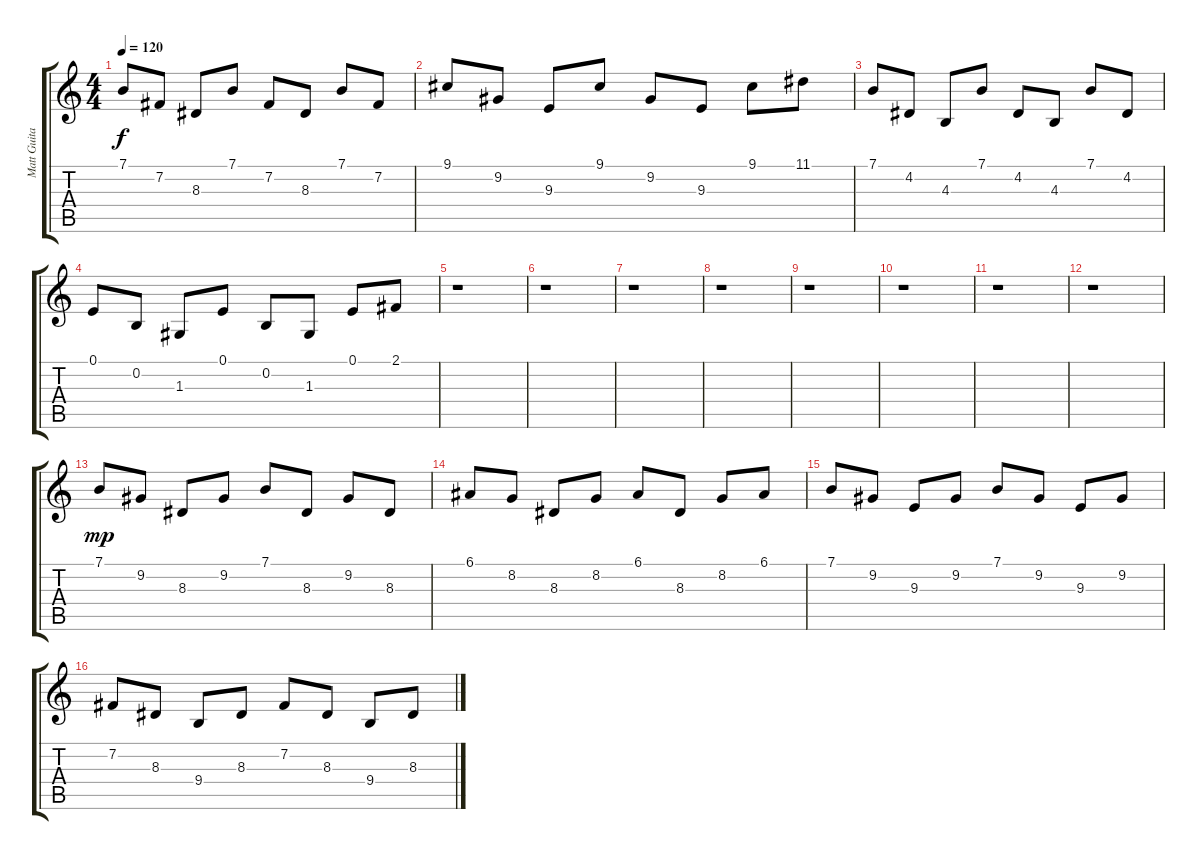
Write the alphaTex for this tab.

\track ("Matt Guitar Clean" "Matt Guita") {instrument acousticgrandpiano}
\staff {score tabs}
\tuning (E4 B3 G3 D3 A2 E2) {hide}
\ts (4 4)
\tempo 120
\clef g2
\ks c
7.1.8{dy f} 7.2.8 8.3.8 7.1.8 7.2.8 8.3.8 7.1.8 7.2.8 |
9.1.8 9.2.8 9.3.8 9.1.8 9.2.8 9.3.8 9.1.8 11.1.8 |
7.1.8 4.2.8 4.3.8 7.1.8 4.2.8 4.3.8 7.1.8 4.2.8 |
0.1.8 0.2.8 1.3.8 0.1.8 0.2.8 1.3.8 0.1.8 2.1.8 |
r.1 |
r.1 |
r.1 |
r.1 |
r.1 |
r.1 |
r.1 |
r.1 |
7.1.8{dy mp} 9.2.8 8.3.8 9.2.8 7.1.8 8.3.8 9.2.8 8.3.8 |
6.1.8 8.2.8 8.3.8 8.2.8 6.1.8 8.3.8 8.2.8 6.1.8 |
7.1.8 9.2.8 9.3.8 9.2.8 7.1.8 9.2.8 9.3.8 9.2.8 |
7.2.8 8.3.8 9.4.8 8.3.8 7.2.8 8.3.8 9.4.8 8.3.8
